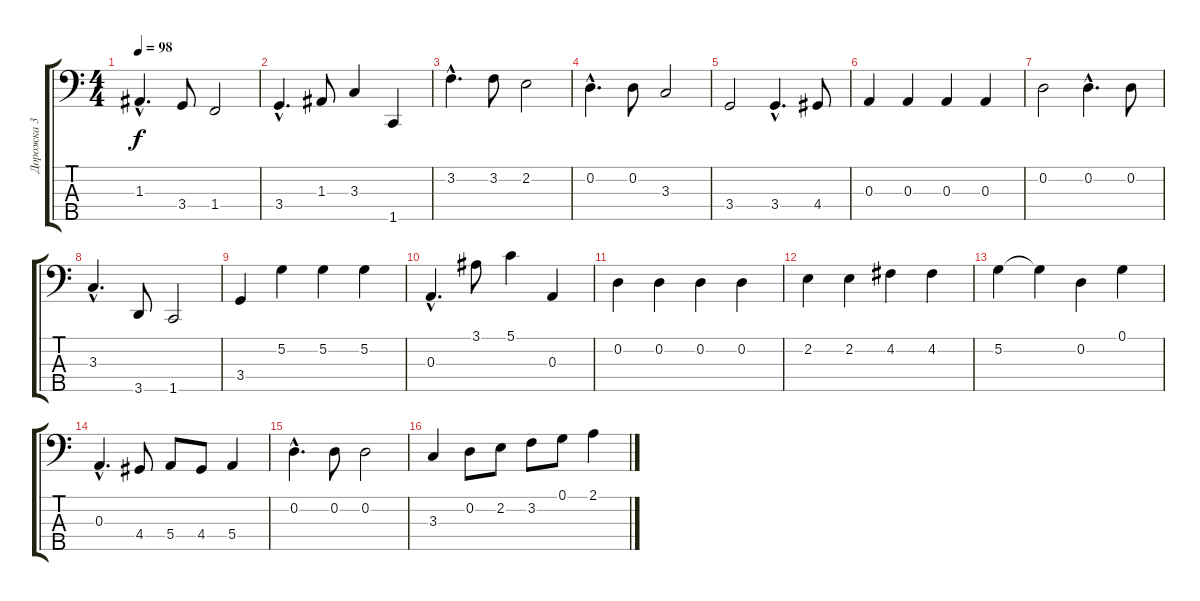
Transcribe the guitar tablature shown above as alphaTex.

\track ("Дорожка 3" "Дорожка 3") {instrument electricbasspick}
\staff {score tabs}
\tuning (G2 D2 A1 E1 B0) {hide}
\ts (4 4)
\tempo 98
\clef f4
\ks c
1.3{hac}.4{d dy f} 3.4.8 1.4.2 |
3.4{hac}.4{d} 1.3.8 3.3.4 1.5.4 |
3.2{hac}.4{d} 3.2.8 2.2.2 |
0.2{hac}.4{d} 0.2.8 3.3.2 |
3.4.2 3.4{hac}.4{d} 4.4.8 |
0.3.4 0.3.4 0.3.4 0.3.4 |
0.2.2 0.2{hac}.4{d} 0.2.8 |
3.3{hac}.4{d} 3.5.8 1.5.2 |
3.4.4 5.2.4 5.2.4 5.2.4 |
0.3{hac}.4{d} 3.1.8 5.1.4 0.3.4 |
0.2.4 0.2.4 0.2.4 0.2.4 |
2.2.4 2.2.4 4.2.4 4.2.4 |
5.2.4 5.2{t}.4 0.2.4 0.1.4 |
0.3{hac}.4{d} 4.4.8 5.4.8 4.4.8 5.4.4 |
0.2{hac}.4{d} 0.2.8 0.2.2 |
3.3.4 0.2.8 2.2.8 3.2.8 0.1.8 2.1.4
